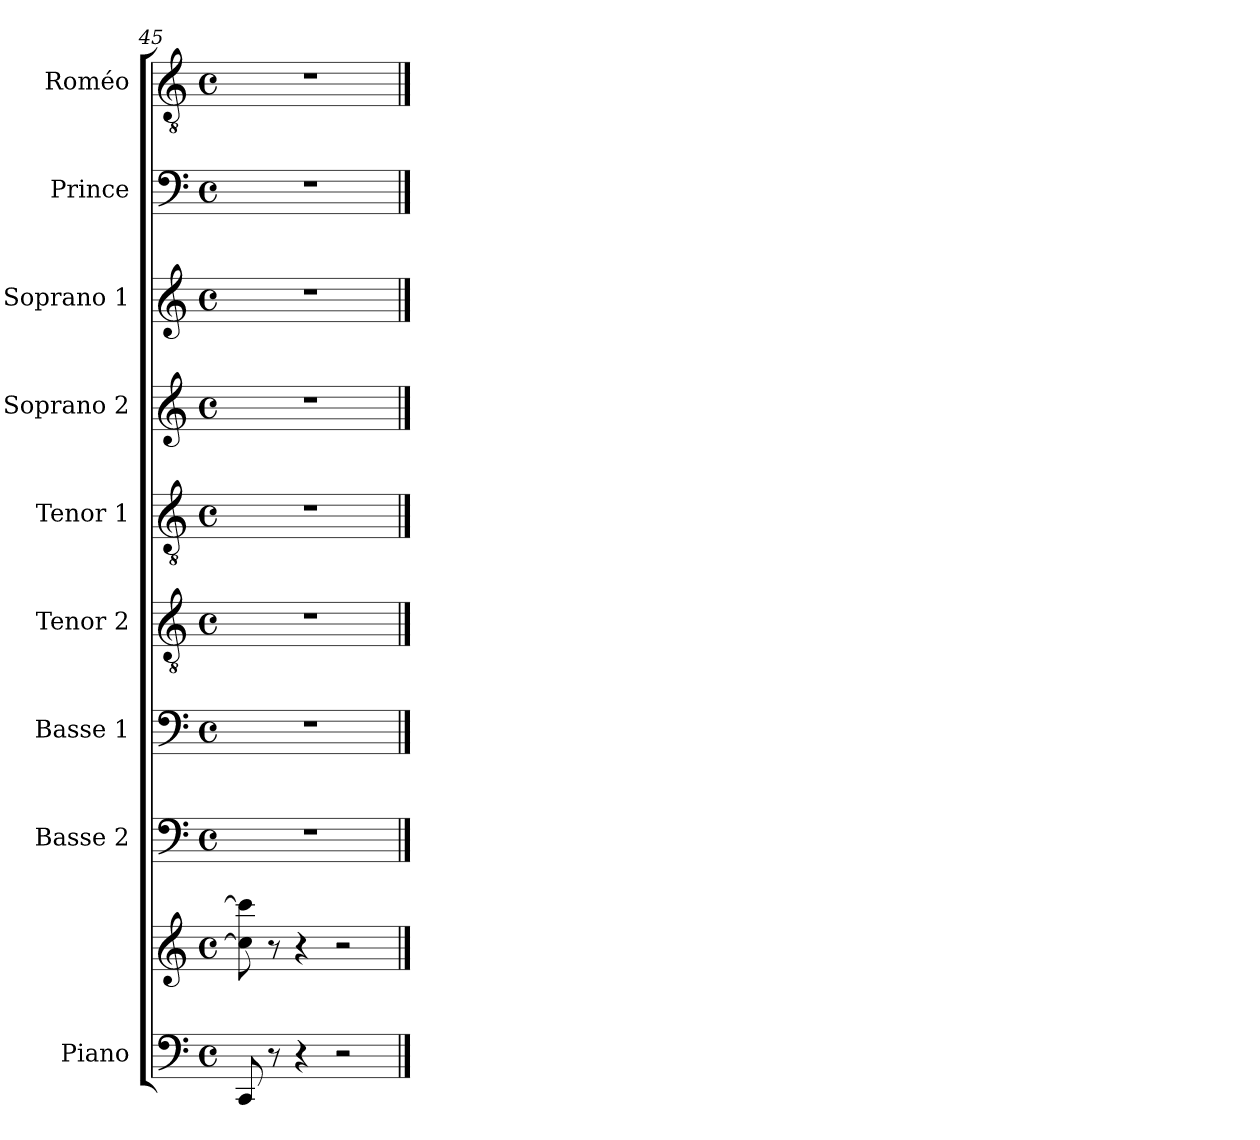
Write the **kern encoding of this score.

**kern	**kern	**kern	**kern	**kern	**kern	**kern	**kern	**kern	**kern
*part9	*part9	*part8	*part7	*part6	*part5	*part4	*part3	*part2	*part1
*staff10	*staff9	*staff8	*staff7	*staff6	*staff5	*staff4	*staff3	*staff2	*staff1
*I"Piano	*	*I"Basse 2	*I"Basse 1	*I"Tenor 2	*I"Tenor 1	*I"Soprano 2	*I"Soprano 1	*I"Prince	*I"Roméo
*I'Pno.	*	*I'B2	*I'B1	*I'T2	*I'T1	*I'S2	*I'S1	*I'Pr.	*I'R.
*clefF4	*clefG2	*clefF4	*clefF4	*clefGv2	*clefGv2	*clefG2	*clefG2	*clefF4	*clefGv2
*k[]	*k[]	*k[]	*k[]	*k[]	*k[]	*k[]	*k[]	*k[]	*k[]
*M4/4	*M4/4	*M4/4	*M4/4	*M4/4	*M4/4	*M4/4	*M4/4	*M4/4	*M4/4
*met(c)	*met(c)	*met(c)	*met(c)	*met(c)	*met(c)	*met(c)	*met(c)	*met(c)	*met(c)
=45	=45	=45	=45	=45	=45	=45	=45	=45	=45
8CC/	8cc\] 8ccc\]	1r	1r	1r	1r	1r	1r	1r	1r
8r	8r	.	.	.	.	.	.	.	.
4r	4r	.	.	.	.	.	.	.	.
2r	2r	.	.	.	.	.	.	.	.
==	==	==	==	==	==	==	==	==	==
*-	*-	*-	*-	*-	*-	*-	*-	*-	*-
